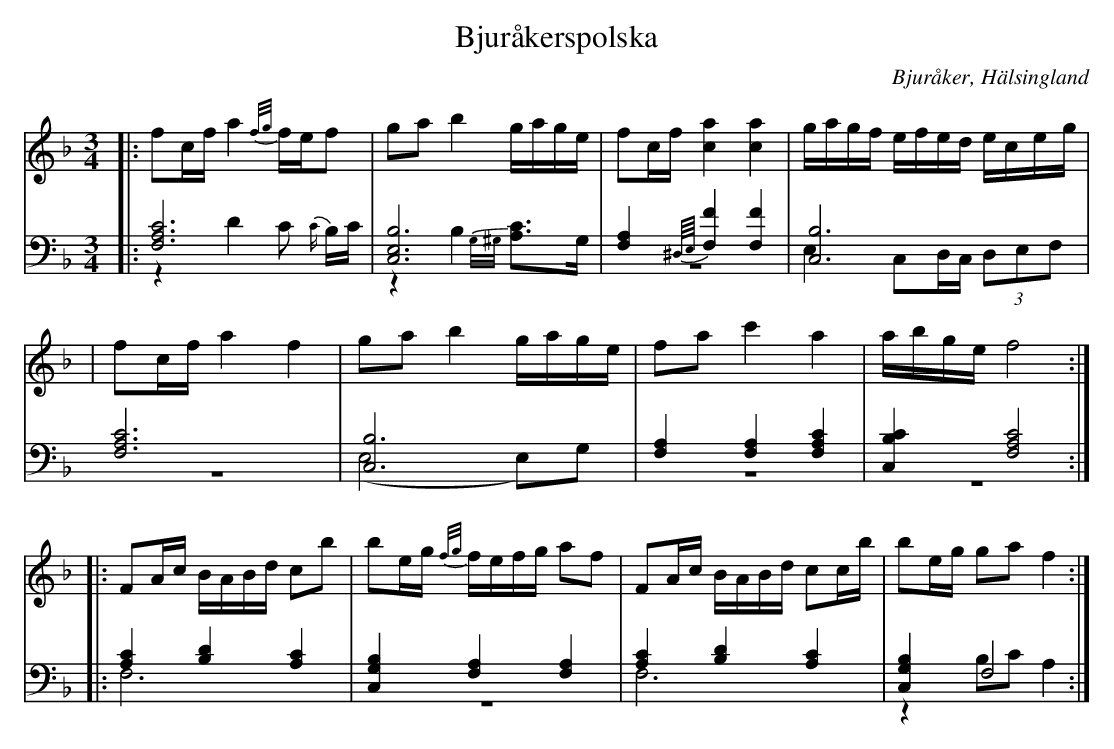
X:1
T: Bjuråkerspolska
O: Bjuråker, Hälsingland
M: 3/4
L: 1/8
K: F
V:1
V:2
V:3 merge
V: 1
|:fc/f/ a2 {f/g/}f/e/f|ga b2 g/a/g/e/|fc/f/ [c2a2] [c2a2]|g/a/g/f/ e/f/e/d/ e/c/e/g/|
|fc/f/ a2 f2|ga b2 g/a/g/e/|fa c'2 a2| a/b/g/e/ f4:|
|:FA/c/ B/A/B/d/ cb|be/g/ {f/g/}f/e/f/g/ af|FA/c/ B/A/B/d/ cc/b/|be/g/ ga f2:|
V:2 clef=bass
|:[F,6A,6C6]|[C,6E,6B,6]|[F,2A,2] {^D,//E,//}[F,2F2] [F,2F2]|[C,6B,6]|
[F,6A,6C6]|[C,6B,6]|[F,2A,2] [F,2A,2] [F,2A,2C2]|[C,2B,2C2] [F,4A,4C4]:|
 |:[A,2C2] [B,2D2] [A,2C2]|[C,2G,2B,2] [F,2A,2] [F,2A,2]|[A,2C2] [B,2D2] [A,2C2]|[C,2G,2B,2] F,4 :|
V:3 clef=bass
 |:z2D2 C {C/}B,/C/|z2 B,2 {G,/^G,/}[A,C]>G,|z6|E,2 C,D,/C,/ (3D,E,F,|
 |z6|(E,4 E,)G,|z6|z6:|
|:F,6|z6|F,6|z2 B,C A,2:|
